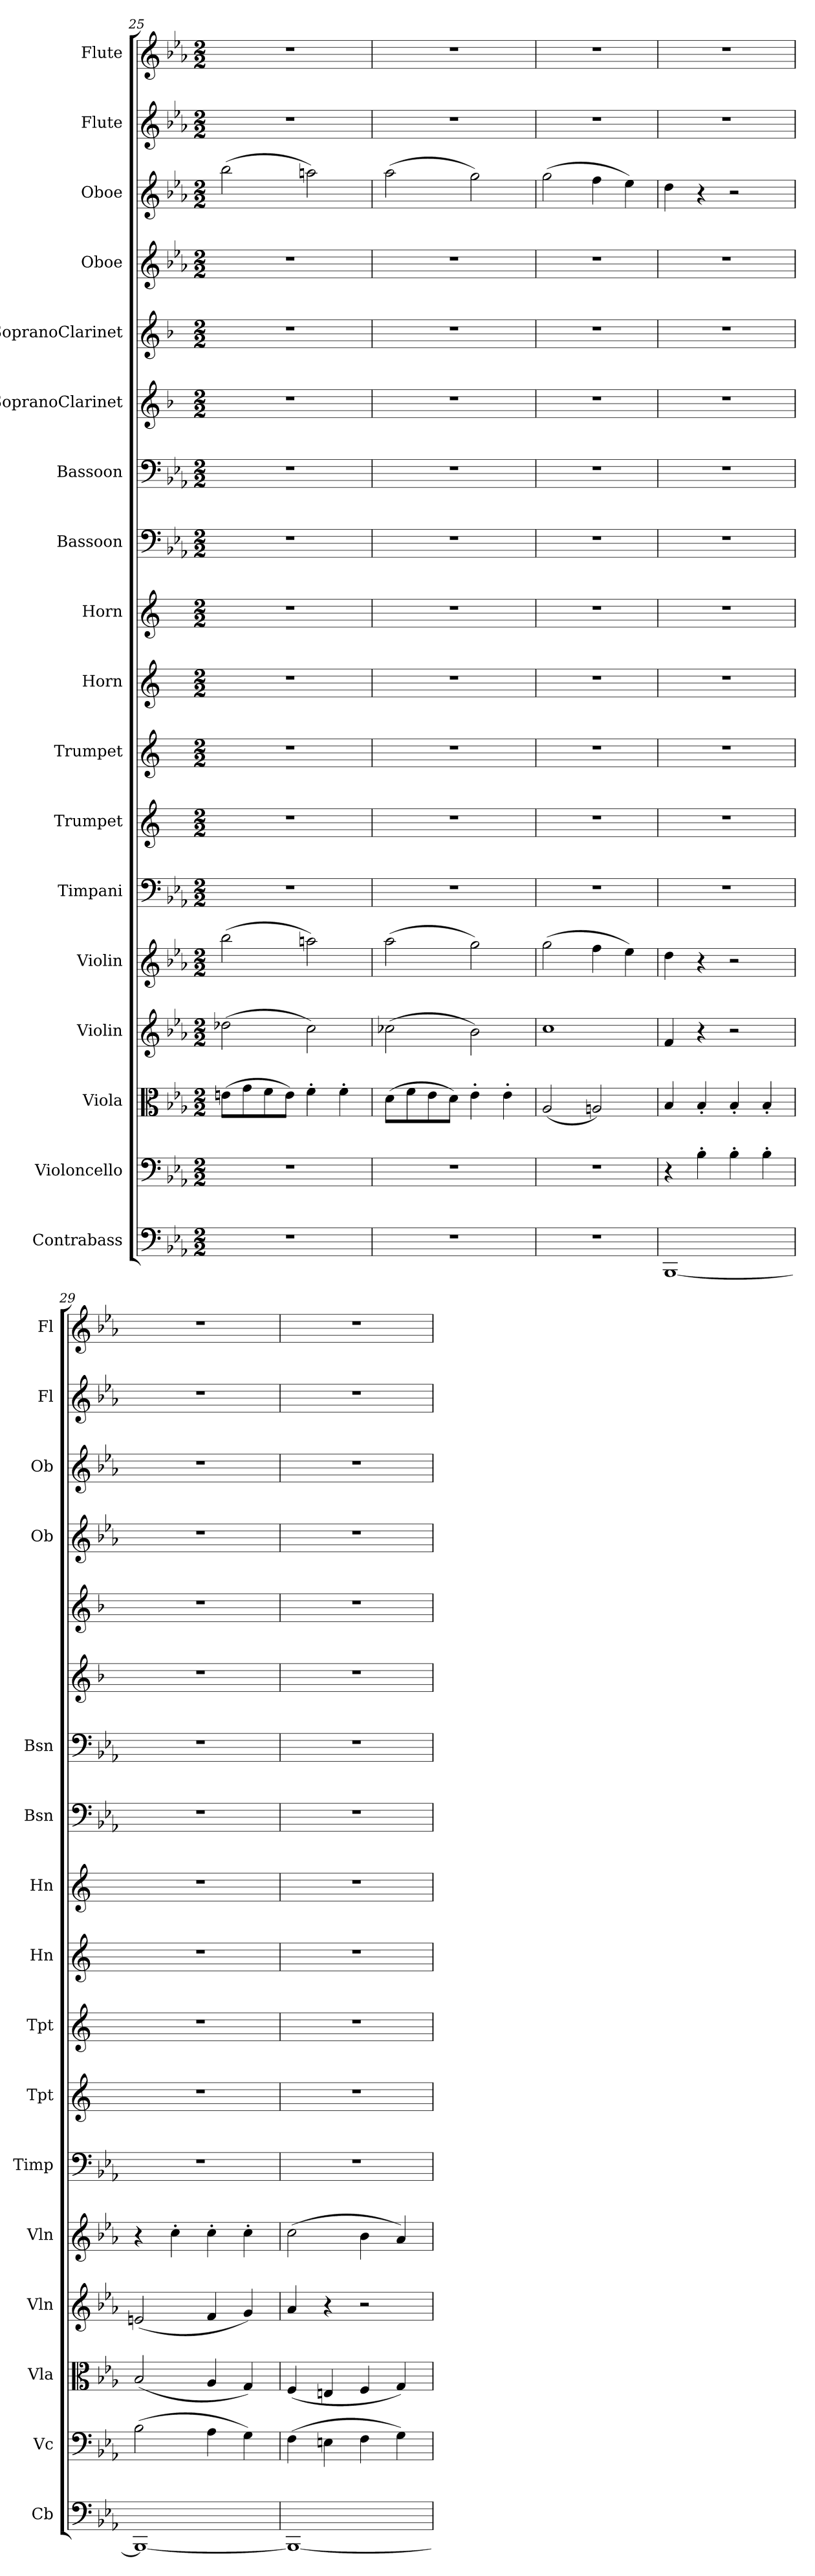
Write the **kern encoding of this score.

**kern	**kern	**kern	**kern	**kern	**kern	**kern	**kern	**kern	**kern	**kern	**kern	**kern	**kern	**kern	**kern	**kern	**kern
*part18	*part17	*part16	*part15	*part14	*part13	*part12	*part11	*part10	*part9	*part8	*part7	*part6	*part5	*part4	*part3	*part2	*part1
*staff18	*staff17	*staff16	*staff15	*staff14	*staff13	*staff12	*staff11	*staff10	*staff9	*staff8	*staff7	*staff6	*staff5	*staff4	*staff3	*staff2	*staff1
*I"Contrabass	*I"Violoncello	*I"Viola	*I"Violin	*I"Violin	*I"Timpani	*I"Trumpet	*I"Trumpet	*I"Horn	*I"Horn	*I"Bassoon	*I"Bassoon	*I"SopranoClarinet	*I"SopranoClarinet	*I"Oboe	*I"Oboe	*I"Flute	*I"Flute
*I'Cb	*I'Vc	*I'Vla	*I'Vln	*I'Vln	*I'Timp	*I'Tpt	*I'Tpt	*I'Hn	*I'Hn	*I'Bsn	*I'Bsn	*	*	*I'Ob	*I'Ob	*I'Fl	*I'Fl
*clefF4	*clefF4	*clefC3	*clefG2	*clefG2	*clefF4	*clefG2	*clefG2	*clefG2	*clefG2	*clefF4	*clefF4	*clefG2	*clefG2	*clefG2	*clefG2	*clefG2	*clefG2
*k[b-e-a-]	*k[b-e-a-]	*k[b-e-a-]	*k[b-e-a-]	*k[b-e-a-]	*k[b-e-a-]	*k[]	*k[]	*k[]	*k[]	*k[b-e-a-]	*k[b-e-a-]	*k[b-]	*k[b-]	*k[b-e-a-]	*k[b-e-a-]	*k[b-e-a-]	*k[b-e-a-]
*M2/2	*M2/2	*M2/2	*M2/2	*M2/2	*M2/2	*M2/2	*M2/2	*M2/2	*M2/2	*M2/2	*M2/2	*M2/2	*M2/2	*M2/2	*M2/2	*M2/2	*M2/2
=25	=25	=25	=25	=25	=25	=25	=25	=25	=25	=25	=25	=25	=25	=25	=25	=25	=25
1r	1r	(8en\L	(2dd-X\	(2bb-\	1r	1r	1r	1r	1r	1r	1r	1r	1r	1r	(2bb-\	1r	1r
.	.	8g\	.	.	.	.	.	.	.	.	.	.	.	.	.	.	.
.	.	8f\	.	.	.	.	.	.	.	.	.	.	.	.	.	.	.
.	.	8e\J)	.	.	.	.	.	.	.	.	.	.	.	.	.	.	.
.	.	4f'\	2cc\)	2aan\)	.	.	.	.	.	.	.	.	.	.	2aan\)	.	.
.	.	4f'\	.	.	.	.	.	.	.	.	.	.	.	.	.	.	.
=26	=26	=26	=26	=26	=26	=26	=26	=26	=26	=26	=26	=26	=26	=26	=26	=26	=26
1r	1r	(8d\L	(2cc-X\	(2aa-\	1r	1r	1r	1r	1r	1r	1r	1r	1r	1r	(2aa-\	1r	1r
.	.	8f\	.	.	.	.	.	.	.	.	.	.	.	.	.	.	.
.	.	8e-\	.	.	.	.	.	.	.	.	.	.	.	.	.	.	.
.	.	8d\J)	.	.	.	.	.	.	.	.	.	.	.	.	.	.	.
.	.	4e-'\	2b-\)	2gg\)	.	.	.	.	.	.	.	.	.	.	2gg\)	.	.
.	.	4e-'\	.	.	.	.	.	.	.	.	.	.	.	.	.	.	.
=27	=27	=27	=27	=27	=27	=27	=27	=27	=27	=27	=27	=27	=27	=27	=27	=27	=27
1r	1r	(2A-/	1cc\	(2gg\	1r	1r	1r	1r	1r	1r	1r	1r	1r	1r	(2gg\	1r	1r
.	.	2An/)	.	4ff\	.	.	.	.	.	.	.	.	.	.	4ff\	.	.
.	.	.	.	4ee-\)	.	.	.	.	.	.	.	.	.	.	4ee-\)	.	.
=28	=28	=28	=28	=28	=28	=28	=28	=28	=28	=28	=28	=28	=28	=28	=28	=28	=28
[1BBB-/	4r	4B-/	4f/	4dd\	1r	1r	1r	1r	1r	1r	1r	1r	1r	1r	4dd\	1r	1r
.	4B-'\	4B-'/	4r	4r	.	.	.	.	.	.	.	.	.	.	4r	.	.
.	4B-'\	4B-'/	2r	2r	.	.	.	.	.	.	.	.	.	.	2r	.	.
.	4B-'\	4B-'/	.	.	.	.	.	.	.	.	.	.	.	.	.	.	.
=29	=29	=29	=29	=29	=29	=29	=29	=29	=29	=29	=29	=29	=29	=29	=29	=29	=29
1BBB-/_	(2B-\	(2B-/	(2en/	4r	1r	1r	1r	1r	1r	1r	1r	1r	1r	1r	1r	1r	1r
.	.	.	.	4cc'\	.	.	.	.	.	.	.	.	.	.	.	.	.
.	4A-\	4A-/	4f/	4cc'\	.	.	.	.	.	.	.	.	.	.	.	.	.
.	4G\)	4G/)	4g/)	4cc'\	.	.	.	.	.	.	.	.	.	.	.	.	.
=30	=30	=30	=30	=30	=30	=30	=30	=30	=30	=30	=30	=30	=30	=30	=30	=30	=30
1BBB-/_	(4F\	(4F/	4a-/	(2cc\	1r	1r	1r	1r	1r	1r	1r	1r	1r	1r	1r	1r	1r
.	4En\	4En/	4r	.	.	.	.	.	.	.	.	.	.	.	.	.	.
.	4F\	4F/	2r	4b-\	.	.	.	.	.	.	.	.	.	.	.	.	.
.	4G\)	4G/)	.	4a-/)	.	.	.	.	.	.	.	.	.	.	.	.	.
=	=	=	=	=	=	=	=	=	=	=	=	=	=	=	=	=	=
*-	*-	*-	*-	*-	*-	*-	*-	*-	*-	*-	*-	*-	*-	*-	*-	*-	*-
